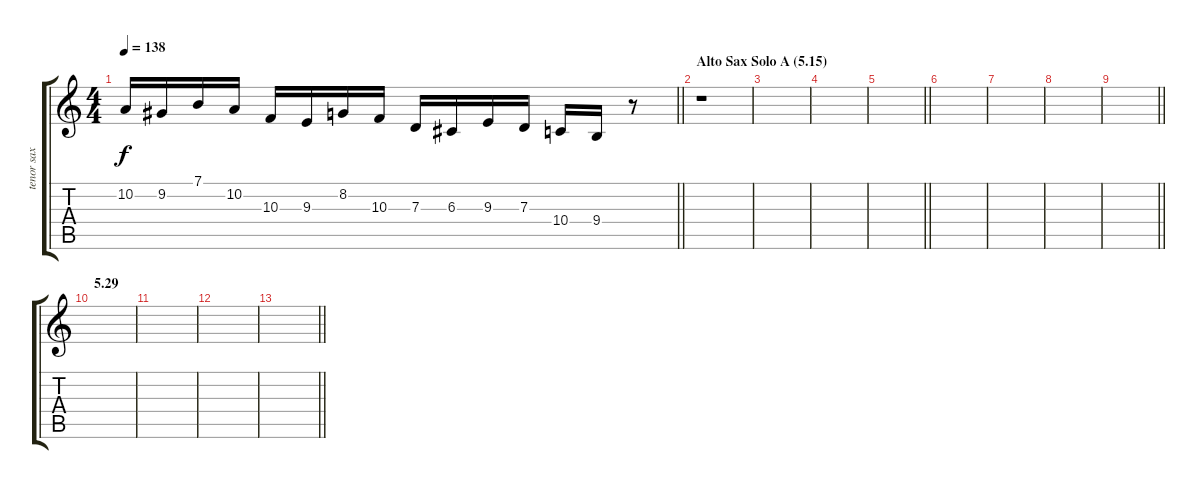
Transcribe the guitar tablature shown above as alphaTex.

\track ("tenor sax" "tenor sax") {instrument tenorsax}
\staff {score tabs}
\tuning (E4 B3 G3 D3 A2 E2) {hide}
\ts (4 4)
\tempo 138
\clef g2
\barLineRight lightlight
\ks c
10.2{t}.16{dy f} 9.2.16 7.1.16 10.2.16 10.3.16 9.3.16 8.2.16 10.3.16 7.3.16 6.3.16 9.3.16 7.3.16 10.4.16 9.4.16 r.8 |
\section ("" "Alto Sax Solo A (5.15)")
r.1 |
|
|
\barLineRight lightlight
|
|
|
|
\barLineRight lightlight
|
\section ("" "5.29")
|
|
|
\barLineRight lightlight
